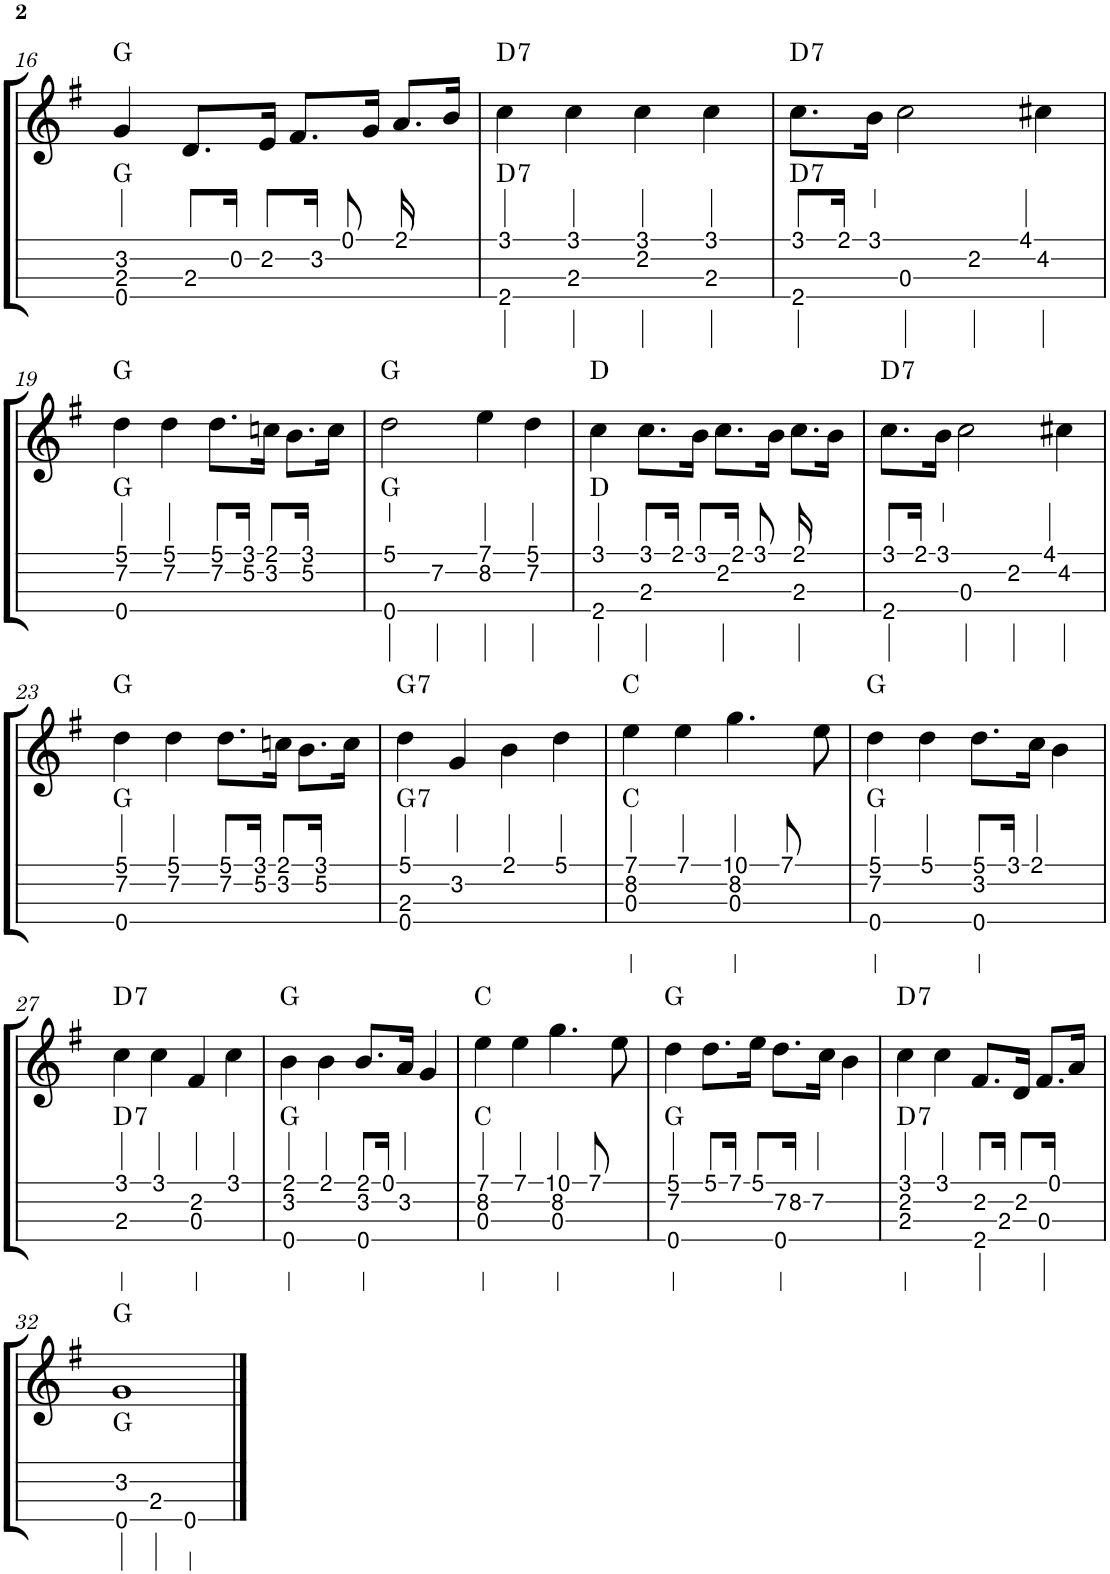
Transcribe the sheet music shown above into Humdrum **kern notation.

**kern	**harte	**kern	**harte
*part2	*part2	*part1	*part1
*staff2	*	*staff1	*
*I"P2	*	*I"P1	*
!!LO:PB:g=z
*	*	*clefG2	*
*k[f#]	*	*k[f#]	*
*G:	*	*G:	*
*M4/4	*	*M4/4	*
=16	=16	=16	=16
*^	*	*	*
4g/	1G 1d	G:maj	4g/	G:maj
8d/L	.	.	8.d/L	.
16e/Jk	.	.	.	.
8f#/L	.	.	16e/Jk	.
.	.	.	8.f#/L	.
16g/Jk	.	.	.	.
8a/	.	.	.	.
.	.	.	16g/Jk	.
16b/	.	.	8.a/L	.
8.ryy	.	.	.	.
.	.	.	16b/Jk	.
=17	=17	=17	=17	=17
!	!	!LO:H:kt=7	!	!LO:H:kt=7
4cc/	4A\	D:7	4cc\	D:7
4cc/	4d\	.	4cc\	.
4cc/	4f#\	.	4cc\	.
4cc/	4d\	.	4cc\	.
=18	=18	=18	=18	=18
!	!	!LO:H:kt=7	!	!LO:H:kt=7
8cc/L	4A\	D:7	8.cc\L	D:7
16b/Jk	.	.	.	.
2cc/	.	.	16b\Jk	.
.	4c\	.	2cc\	.
.	4f#\	.	.	.
4cc#/	.	.	.	.
.	4g#\	.	4cc#X\	.
16ryy	.	.	.	.
!!LO:LB:g=z
=19	=19	=19	=19	=19
4b/ 4dd/	1G	G:maj	4dd\	G:maj
4b/ 4dd/	.	.	4dd\	.
8b/ 8dd/L	.	.	8.dd\L	.
16a/ 16cc/Jk	.	.	.	.
8g/ 8b/L	.	.	16ccn\Jk	.
.	.	.	8.b\L	.
16a/ 16cc/Jk	.	.	.	.
8ryy	.	.	.	.
.	.	.	16cc\Jk	.
=20	=20	=20	=20	=20
2dd/	4G\	G:maj	2dd\	G:maj
.	4b\	.	.	.
4ee/	4cc\	.	4ee\	.
4dd/	4b\	.	4dd\	.
=21	=21	=21	=21	=21
4cc/	4A\	D:maj	4cc\	D:maj
8cc/L	4d\	.	8.cc\L	.
16b/Jk	.	.	.	.
8cc/L	.	.	16b\Jk	.
.	4f#\	.	8.cc\L	.
16b/Jk	.	.	.	.
8cc/	.	.	.	.
.	.	.	16b\Jk	.
16b/	4d\	.	8.cc\L	.
8.ryy	.	.	.	.
.	.	.	16b\Jk	.
=22	=22	=22	=22	=22
!	!	!	!	!LO:H:kt=7
8cc/L	4A\	.	8.cc\L	D:7
16b/Jk	.	.	.	.
2cc/	.	.	16b\Jk	.
.	4c\	.	2cc\	.
.	4f#\	.	.	.
4cc#/	.	.	.	.
.	4g#\	.	4cc#X\	.
16ryy	.	.	.	.
!!LO:LB:g=z
=23	=23	=23	=23	=23
4b/ 4dd/	1G	G:maj	4dd\	G:maj
4b/ 4dd/	.	.	4dd\	.
8b/ 8dd/L	.	.	8.dd\L	.
16a/ 16cc/Jk	.	.	.	.
8g/ 8b/L	.	.	16ccn\Jk	.
.	.	.	8.b\L	.
16a/ 16cc/Jk	.	.	.	.
8ryy	.	.	.	.
.	.	.	16cc\Jk	.
=24	=24	=24	=24	=24
!	!	!LO:H:kt=7	!	!LO:H:kt=7
4dd/	1G 1d	G:7	4dd\	G:7
4g/	.	.	4g/	.
4b/	.	.	4b\	.
4dd/	.	.	4dd\	.
=25	=25	=25	=25	=25
4ee/	2c\ 2cc\	C:maj	4ee\	C:maj
4ee/	.	.	4ee\	.
4gg/	2c\ 2cc\	.	4.gg\	.
8ee/	.	.	.	.
8ryy	.	.	8ee\	.
=26	=26	=26	=26	=26
4dd/	2G\ 2b\	G:maj	4dd\	G:maj
4dd/	.	.	4dd\	.
8dd/L	2G\ 2g\	.	8.dd\L	.
16cc/Jk	.	.	.	.
4b/	.	.	16cc\Jk	.
.	.	.	4b\	.
16ryy	.	.	.	.
!!LO:LB:g=z
=27	=27	=27	=27	=27
!	!	!LO:H:kt=7	!	!LO:H:kt=7
4cc/	2d\	D:7	4cc\	D:7
4cc/	.	.	4cc\	.
4f#/	2c\	.	4f#/	.
4cc/	.	.	4cc\	.
=28	=28	=28	=28	=28
4b/	2G\ 2g\	G:maj	4b\	G:maj
4b/	.	.	4b\	.
8b/L	2G\ 2g\	.	8.b/L	.
16a/Jk	.	.	.	.
4g/	.	.	16a/Jk	.
.	.	.	4g/	.
16ryy	.	.	.	.
=29	=29	=29	=29	=29
4ee/	2c\ 2cc\	C:maj	4ee\	C:maj
4ee/	.	.	4ee\	.
4gg/	2c\ 2cc\	.	4.gg\	.
8ee/	.	.	.	.
8ryy	.	.	8ee\	.
=30	=30	=30	=30	=30
4dd/	2G\ 2b\	G:maj	4dd\	G:maj
8dd/L	.	.	8.dd\L	.
16ee/Jk	.	.	.	.
8dd/L	.	.	16ee\Jk	.
.	2G\ 2b\	.	8.dd\L	.
16cc/Jk	.	.	.	.
4b/	.	.	.	.
.	.	.	16cc\Jk	.
.	.	.	4b\	.
8ryy	.	.	.	.
=31	=31	=31	=31	=31
!	!	!LO:H:kt=7	!	!LO:H:kt=7
4cc/	2d\ 2f#\	D:7	4cc\	D:7
4cc/	.	.	4cc\	.
8f#/L	4A\	.	8.f#/L	.
16d/Jk	.	.	.	.
8f#/L	.	.	16d/Jk	.
.	4c\	.	8.f#/L	.
16a/Jk	.	.	.	.
8ryy	.	.	.	.
.	.	.	16a/Jk	.
!!LO:LB:g=z
=32	=32	=32	=32	=32
1g	4G\	G:maj	1g	G:maj
.	4d\	.	.	.
.	2G\	.	.	.
*v	*v	*	*	*
==	==	==	==
*-	*-	*-	*-
